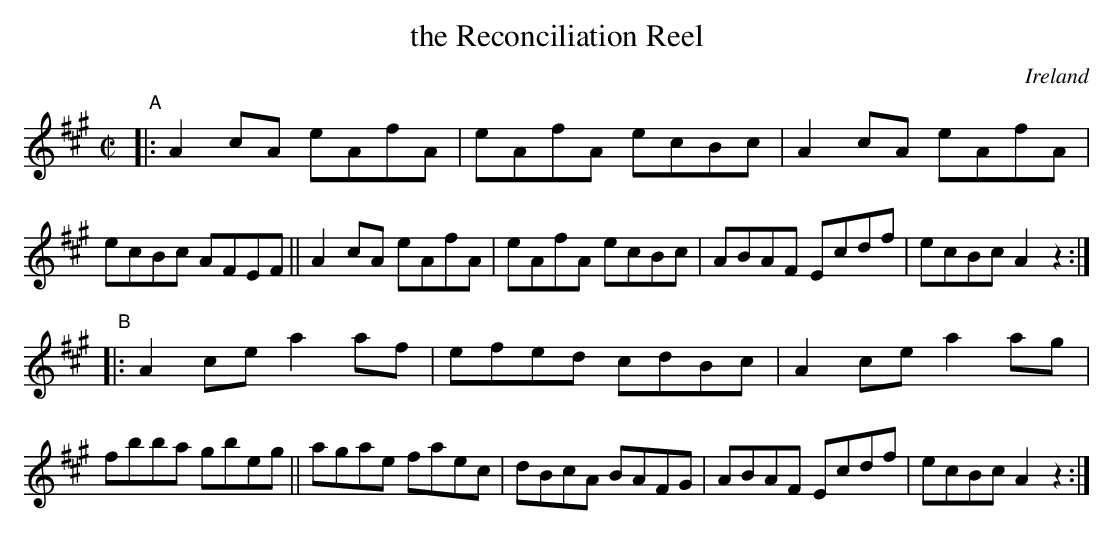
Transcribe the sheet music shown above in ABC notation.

X:1
T: the Reconciliation Reel
O: Ireland
M: C|
L: 1/8
K: A
"^A"\
|: A2cA eAfA | eAfA ecBc | A2cA eAfA | ecBc AFEF \
|| A2cA eAfA | eAfA ecBc | ABAF Ecdf | ecBc A2z2 :|
"^B"\
|: A2ce a2af | efed cdBc | A2ce a2ag | fbba gbeg \
|| agae faec | dBcA BAFG | ABAF Ecdf | ecBc A2z2 :|
